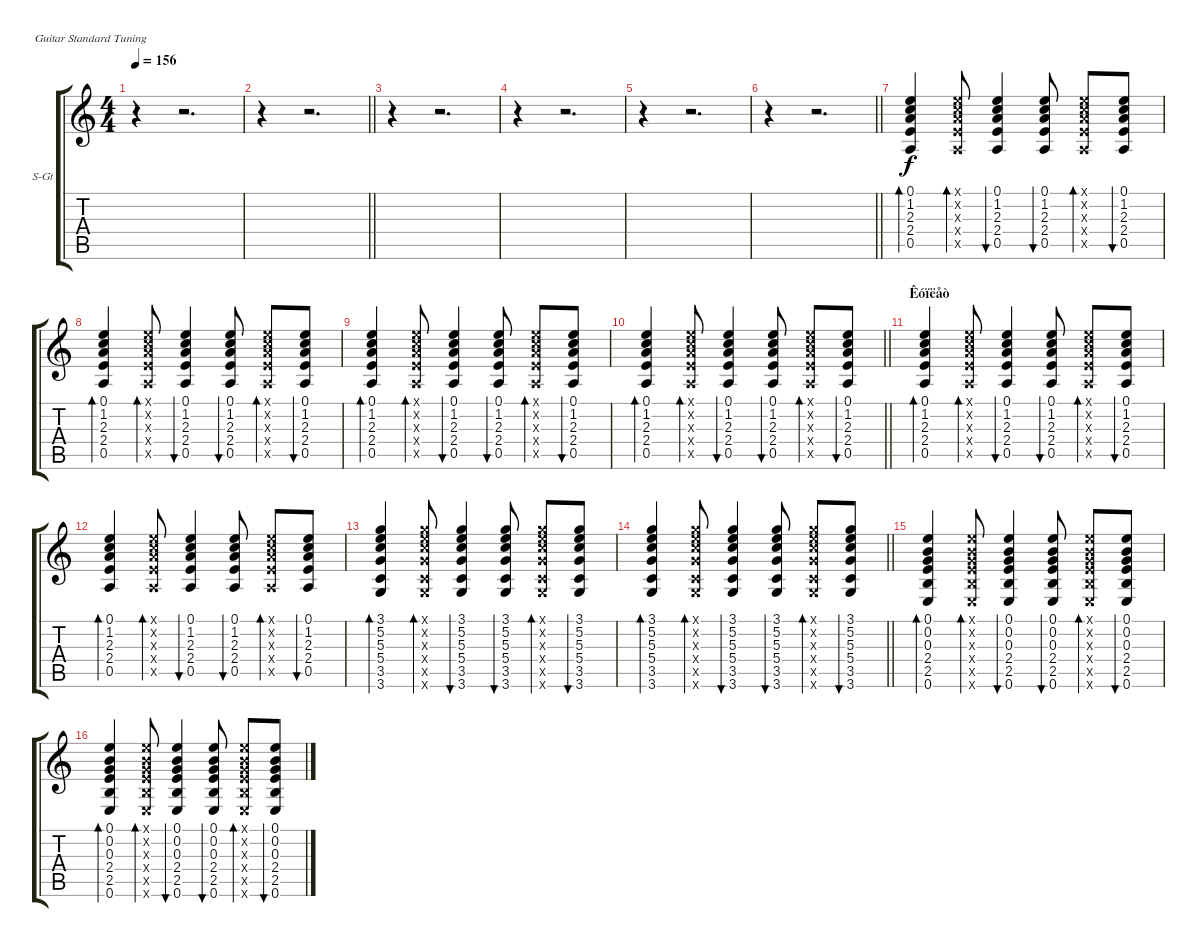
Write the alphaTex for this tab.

\bracketExtendMode groupsimilarinstruments
\firstSystemTrackNameOrientation horizontal
\otherSystemsTrackNameOrientation horizontal
\track ("Ãèòàðà II" "S-Gt") {instrument acousticguitarsteel}
\staff {score tabs}
\tuning (E4 B3 G3 D3 A2 E2)
\ts (4 4)
\tempo 156
\clef g2
\ks c
r.4{dy f} r.2{d} |
\barLineRight lightlight
r.4 r.2{d} |
r.4 r.2{d} |
r.4 r.2{d} |
r.4 r.2{d} |
\barLineRight lightlight
r.4 r.2{d} |
(0.1 1.2 2.3 2.4 0.5).4{bd 60} (0.1{x} 1.2{x} 2.3{x} 2.4{x} 0.5{x}).8{bd 60} (0.1 1.2 2.3 2.4 0.5).4{bu 60} (0.1 1.2 2.3 2.4 0.5).8{bu 60} (0.1{x} 1.2{x} 2.3{x} 2.4{x} 0.5{x}).8{bd 60} (0.1 1.2 2.3 2.4 0.5).8{bu 60} |
(0.1 1.2 2.3 2.4 0.5).4{bd 60} (0.1{x} 1.2{x} 2.3{x} 2.4{x} 0.5{x}).8{bd 60} (0.1 1.2 2.3 2.4 0.5).4{bu 60} (0.1 1.2 2.3 2.4 0.5).8{bu 60} (0.1{x} 1.2{x} 2.3{x} 2.4{x} 0.5{x}).8{bd 60} (0.1 1.2 2.3 2.4 0.5).8{bu 60} |
(0.1 1.2 2.3 2.4 0.5).4{bd 60} (0.1{x} 1.2{x} 2.3{x} 2.4{x} 0.5{x}).8{bd 60} (0.1 1.2 2.3 2.4 0.5).4{bu 60} (0.1 1.2 2.3 2.4 0.5).8{bu 60} (0.1{x} 1.2{x} 2.3{x} 2.4{x} 0.5{x}).8{bd 60} (0.1 1.2 2.3 2.4 0.5).8{bu 60} |
\barLineRight lightlight
(0.1 1.2 2.3 2.4 0.5).4{bd 60} (0.1{x} 1.2{x} 2.3{x} 2.4{x} 0.5{x}).8{bd 60} (0.1 1.2 2.3 2.4 0.5).4{bu 60} (0.1 1.2 2.3 2.4 0.5).8{bu 60} (0.1{x} 1.2{x} 2.3{x} 2.4{x} 0.5{x}).8{bd 60} (0.1 1.2 2.3 2.4 0.5).8{bu 60} |
\section ("" "Êóïëåò")
(0.1 1.2 2.3 2.4 0.5).4{bd 60} (0.1{x} 1.2{x} 2.3{x} 2.4{x} 0.5{x}).8{bd 60} (0.1 1.2 2.3 2.4 0.5).4{bu 60} (0.1 1.2 2.3 2.4 0.5).8{bu 60} (0.1{x} 1.2{x} 2.3{x} 2.4{x} 0.5{x}).8{bd 60} (0.1 1.2 2.3 2.4 0.5).8{bu 60} |
(0.1 1.2 2.3 2.4 0.5).4{bd 60} (0.1{x} 1.2{x} 2.3{x} 2.4{x} 0.5{x}).8{bd 60} (0.1 1.2 2.3 2.4 0.5).4{bu 60} (0.1 1.2 2.3 2.4 0.5).8{bu 60} (0.1{x} 1.2{x} 2.3{x} 2.4{x} 0.5{x}).8{bd 60} (0.1 1.2 2.3 2.4 0.5).8{bu 60} |
(3.1 5.2 5.3 5.4 3.5 3.6).4{bd 60} (3.1{x} 5.2{x} 5.3{x} 5.4{x} 3.5{x} 3.6{x}).8{bd 60} (3.1 5.2 5.3 5.4 3.5 3.6).4{bu 60} (3.1 5.2 5.3 5.4 3.5 3.6).8{bu 60} (3.1{x} 5.2{x} 5.3{x} 5.4{x} 3.5{x} 3.6{x}).8{bd 60} (3.1 5.2 5.3 5.4 3.5 3.6).8{bu 60} |
\barLineRight lightlight
(3.1 5.2 5.3 5.4 3.5 3.6).4{bd 60} (3.1{x} 5.2{x} 5.3{x} 5.4{x} 3.5{x} 3.6{x}).8{bd 60} (3.1 5.2 5.3 5.4 3.5 3.6).4{bu 60} (3.1 5.2 5.3 5.4 3.5 3.6).8{bu 60} (3.1{x} 5.2{x} 5.3{x} 5.4{x} 3.5{x} 3.6{x}).8{bd 60} (3.1 5.2 5.3 5.4 3.5 3.6).8{bu 60} |
(0.1 0.2 0.3 2.4 2.5 0.6).4{bd 60} (0.1{x} 0.2{x} 0.3{x} 2.4{x} 2.5{x} 0.6{x}).8{bd 60} (0.1 0.2 0.3 2.4 2.5 0.6).4{bu 60} (0.1 0.2 0.3 2.4 2.5 0.6).8{bu 60} (0.1{x} 0.2{x} 0.3{x} 2.4{x} 2.5{x} 0.6{x}).8{bd 60} (0.1 0.2 0.3 2.4 2.5 0.6).8{bu 60} |
(0.1 0.2 0.3 2.4 2.5 0.6).4{bd 60} (0.1{x} 0.2{x} 0.3{x} 2.4{x} 2.5{x} 0.6{x}).8{bd 60} (0.1 0.2 0.3 2.4 2.5 0.6).4{bu 60} (0.1 0.2 0.3 2.4 2.5 0.6).8{bu 60} (0.1{x} 0.2{x} 0.3{x} 2.4{x} 2.5{x} 0.6{x}).8{bd 60} (0.1 0.2 0.3 2.4 2.5 0.6).8{bu 60}
